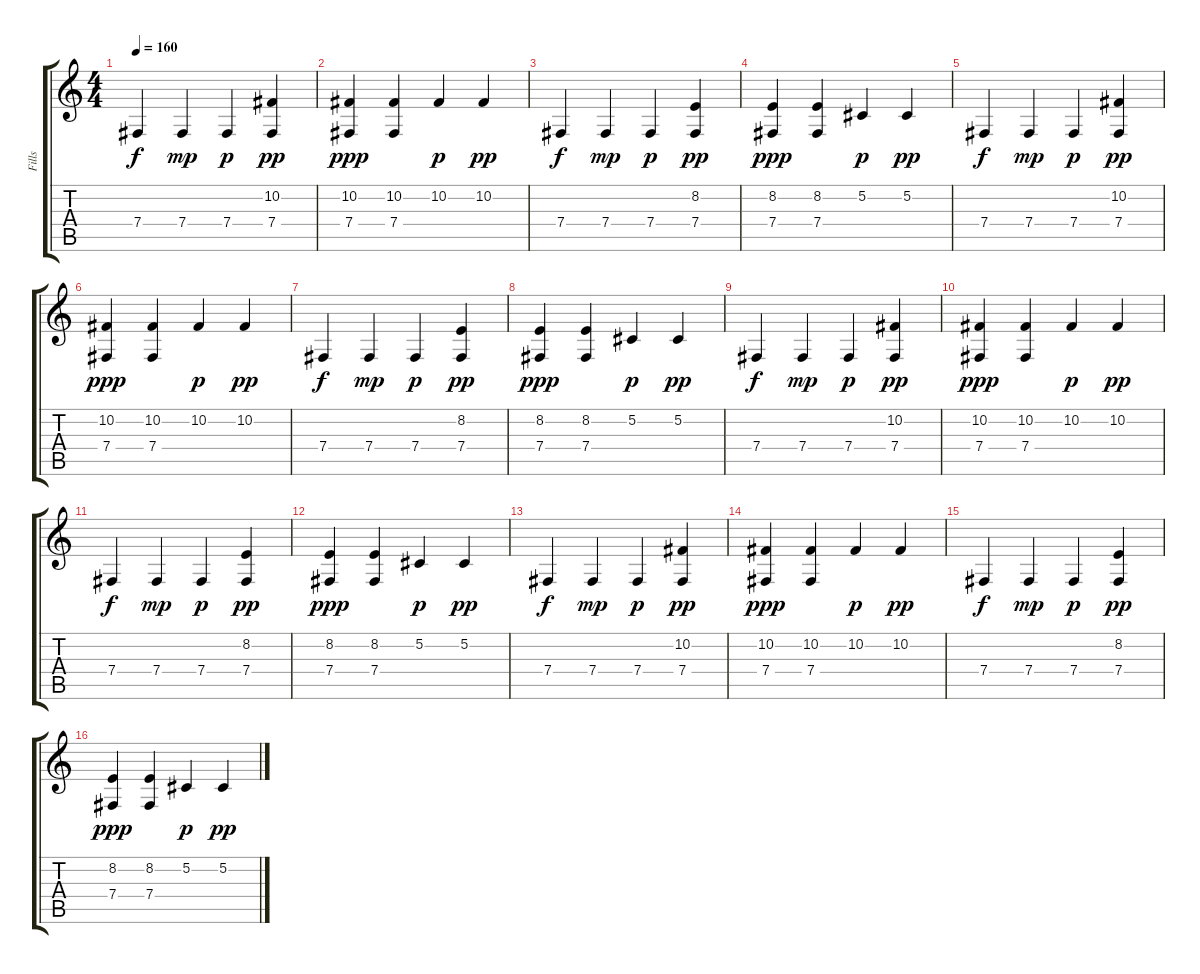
\track ("Fills" "Fills") {instrument fx8scifi}
\staff {score tabs}
\tuning (Db4 Ab3 E3 B2 Gb2 B1) {hide}
\ts (4 4)
\tempo 160
\clef g2
\ks c
7.4.4{dy f} 7.4.4{dy mp} 7.4.4{dy p} (10.2 7.4).4{dy pp} |
(10.2 7.4).4{dy ppp} (10.2 7.4).4 10.2.4{dy p} 10.2.4{dy pp} |
7.4.4{dy f} 7.4.4{dy mp} 7.4.4{dy p} (8.2 7.4).4{dy pp} |
(8.2 7.4).4{dy ppp} (8.2 7.4).4 5.2.4{dy p} 5.2.4{dy pp} |
7.4.4{dy f} 7.4.4{dy mp} 7.4.4{dy p} (10.2 7.4).4{dy pp} |
(10.2 7.4).4{dy ppp} (10.2 7.4).4 10.2.4{dy p} 10.2.4{dy pp} |
7.4.4{dy f} 7.4.4{dy mp} 7.4.4{dy p} (8.2 7.4).4{dy pp} |
(8.2 7.4).4{dy ppp} (8.2 7.4).4 5.2.4{dy p} 5.2.4{dy pp} |
7.4.4{dy f} 7.4.4{dy mp} 7.4.4{dy p} (10.2 7.4).4{dy pp} |
(10.2 7.4).4{dy ppp} (10.2 7.4).4 10.2.4{dy p} 10.2.4{dy pp} |
7.4.4{dy f} 7.4.4{dy mp} 7.4.4{dy p} (8.2 7.4).4{dy pp} |
(8.2 7.4).4{dy ppp} (8.2 7.4).4 5.2.4{dy p} 5.2.4{dy pp} |
7.4.4{dy f} 7.4.4{dy mp} 7.4.4{dy p} (10.2 7.4).4{dy pp} |
(10.2 7.4).4{dy ppp} (10.2 7.4).4 10.2.4{dy p} 10.2.4{dy pp} |
7.4.4{dy f} 7.4.4{dy mp} 7.4.4{dy p} (8.2 7.4).4{dy pp} |
(8.2 7.4).4{dy ppp} (8.2 7.4).4 5.2.4{dy p} 5.2.4{dy pp}
